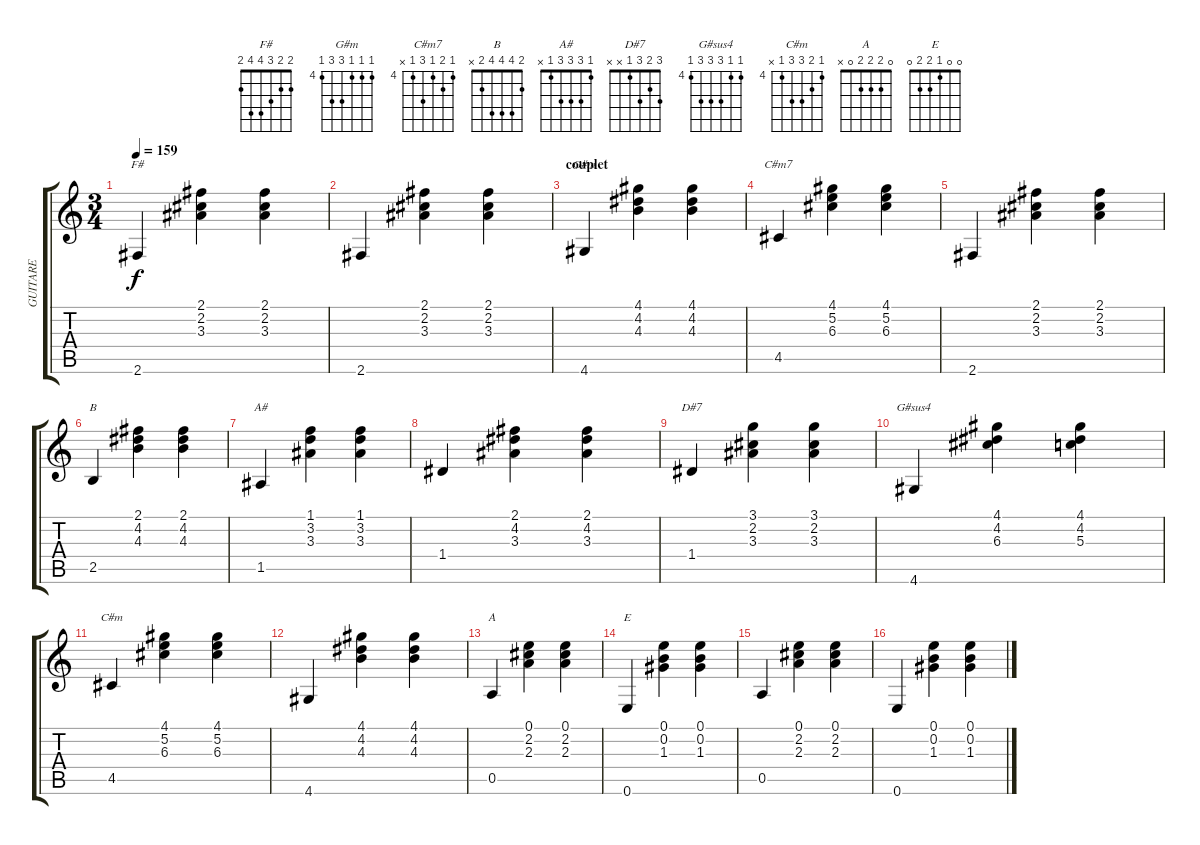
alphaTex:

\track ("GUITARE" "GUITARE") {instrument acousticguitarnylon}
\staff {score tabs}
\tuning (E4 B3 G3 D3 A2 E2) {hide}
\chord ("F#" 2 2 3 4 4 2)
\chord ("G#m" 4 4 4 6 6 4) {firstfret 4}
\chord ("C#m7" 4 5 4 6 4 x) {firstfret 4}
\chord ("B" 2 4 4 4 2 x)
\chord ("A#" 1 3 3 3 1 x)
\chord ("D#7" 3 2 3 1 x x)
\chord ("G#sus4" 4 4 6 6 6 4) {firstfret 4}
\chord ("C#m" 4 5 6 6 4 x) {firstfret 4}
\chord ("A" 0 2 2 2 0 x)
\chord ("E" 0 0 1 2 2 0)
\ts (3 4)
\tempo 159
\clef g2
\ks c
2.6.4{ch "F#" dy f} (2.1 2.2 3.3).4 (2.1 2.2 3.3).4 |
2.6.4 (2.1 2.2 3.3).4 (2.1 2.2 3.3).4 |
\section ("" "couplet")
4.6.4{ch "G#m"} (4.1 4.2 4.3).4 (4.1 4.2 4.3).4 |
4.5.4{ch "C#m7"} (4.1 5.2 6.3).4 (4.1 5.2 6.3).4 |
2.6.4 (2.1 2.2 3.3).4 (2.1 2.2 3.3).4 |
2.5.4{ch "B"} (2.1 4.2 4.3).4 (2.1 4.2 4.3).4 |
1.5.4{ch "A#"} (1.1 3.2 3.3).4 (1.1 3.2 3.3).4 |
1.4.4 (2.1 4.2 3.3).4 (2.1 4.2 3.3).4 |
1.4.4{ch "D#7"} (3.1 2.2 3.3).4 (3.1 2.2 3.3).4 |
4.6.4{ch "G#sus4"} (4.1 4.2 6.3).4 (4.1 4.2 5.3).4 |
4.5.4{ch "C#m"} (4.1 5.2 6.3).4 (4.1 5.2 6.3).4 |
4.6.4 (4.1 4.2 4.3).4 (4.1 4.2 4.3).4 |
0.5.4{ch "A"} (0.1 2.2 2.3).4 (0.1 2.2 2.3).4 |
0.6.4{ch "E"} (0.1 0.2 1.3).4 (0.1 0.2 1.3).4 |
0.5.4 (0.1 2.2 2.3).4 (0.1 2.2 2.3).4 |
0.6.4 (0.1 0.2 1.3).4 (0.1 0.2 1.3).4
